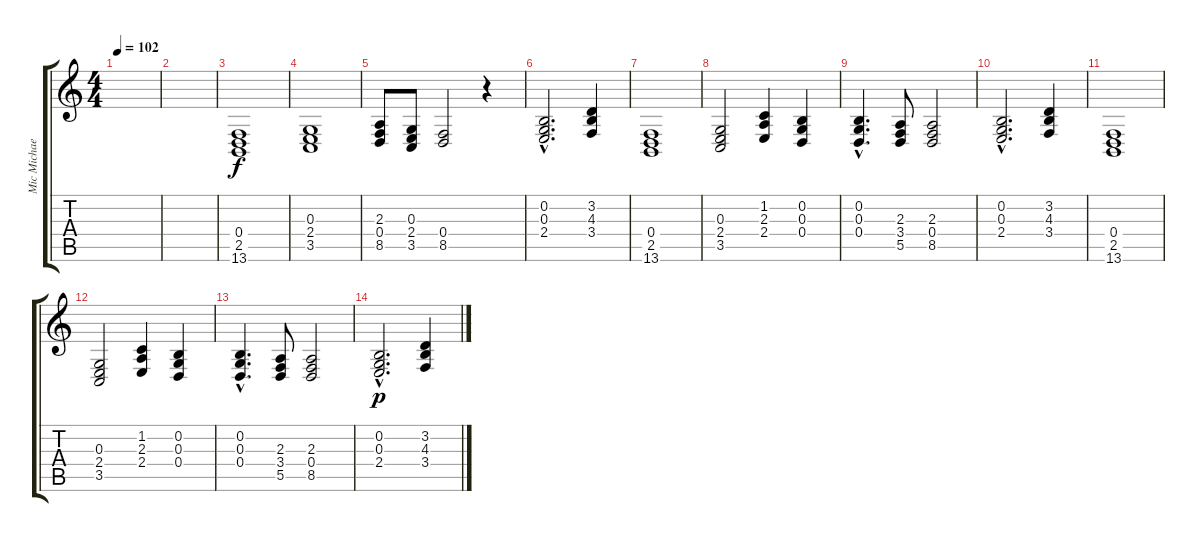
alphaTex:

\track ("Mic Michaelli ( lead )" "Mic Michae") {instrument stringensemble1}
\staff {score tabs}
\tuning (E4 B3 G3 D3 A2 E2) {hide}
\ts (4 4)
\tempo 102
\clef g2
\ks c
|
|
(0.4 2.5 13.6).1 |
(0.3 2.4 3.5).1 |
(2.3 0.4 8.5).8 (0.3 2.4 3.5).8 (0.4 8.5).2 r.4 |
(0.2{hac} 0.3{hac} 2.4{hac}).2{d} (3.2 4.3 3.4).4 |
(0.4 2.5 13.6).1 |
(0.3 2.4 3.5).2 (1.2 2.3 2.4).4 (0.2 0.3 0.4).4 |
(0.2{hac} 0.3{hac} 0.4{hac}).4{d} (2.3 3.4 5.5).8 (2.3 0.4 8.5).2 |
(0.2{hac} 0.3{hac} 2.4{hac}).2{d} (3.2 4.3 3.4).4 |
(0.4 2.5 13.6).1 |
(0.3 2.4 3.5).2 (1.2 2.3 2.4).4 (0.2 0.3 0.4).4 |
(0.2{hac} 0.3{hac} 0.4{hac}).4{d} (2.3 3.4 5.5).8 (2.3 0.4 8.5).2 |
(0.2{hac} 0.3{hac} 2.4{hac}).2{d dy p} (3.2 4.3 3.4).4
